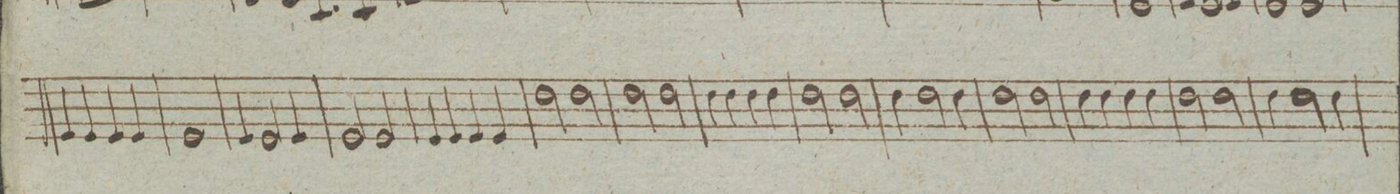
**kern	**dynam
*I"Tromba. 1ma in C.	*
*clefG2	*
*k[]	*
*met(c|)	*
*M4/4	*
4e/	.
4e/	.
4e/	.
4e/	.
=139	=139
1e/	.
=140	=140
4e/	.
2e/	.
4e/	.
=141	=141
2e/	.
2e/	.
=142	=142
4e/	.
4e/	.
4e/	.
4e/	.
=143	=143
2dd\	.
2dd\	.
=144	=144
2dd\	.
2dd\	.
=145	=145
4dd\	.
4dd\	.
4dd\	.
4dd\	.
=146	=146
2dd\	.
2dd\	.
=147	=147
4dd\	.
2dd\	.
4dd\	.
=148	=148
2dd\	.
2dd\	.
=149	=149
4dd\	.
4dd\	.
4dd\	.
4dd\	.
=150	=150
2dd\	.
2dd\	.
=151	=151
4dd\	.
2dd\	.
4dd\	.
=152	=152
*-	*-
